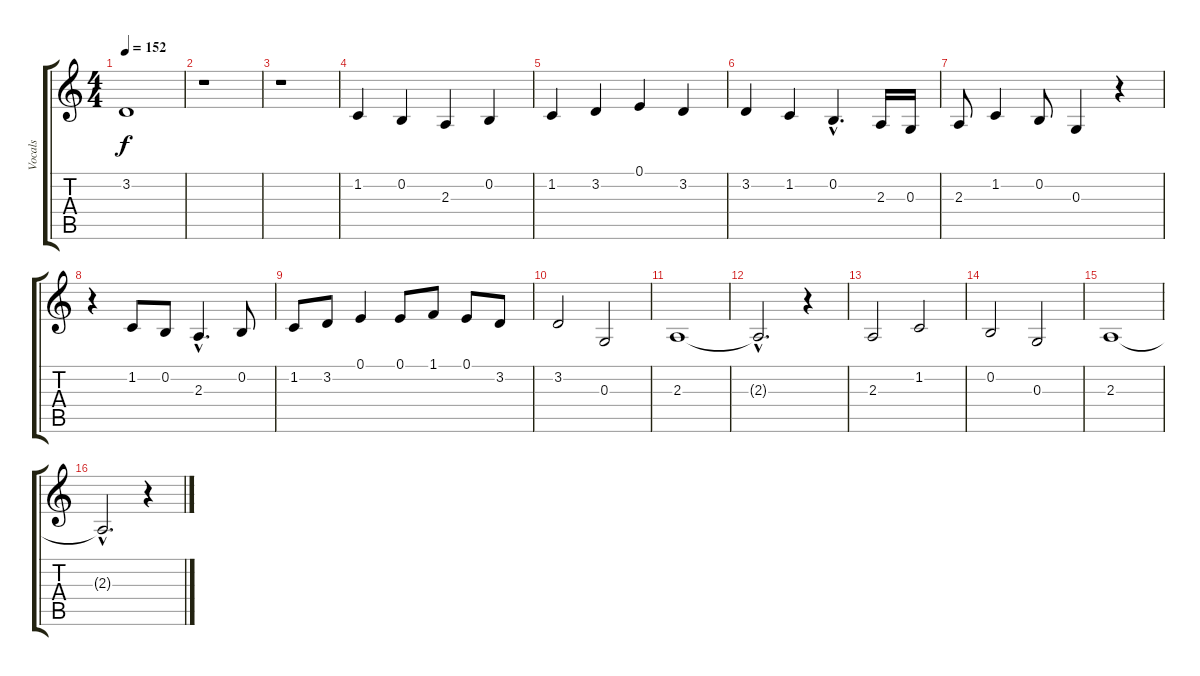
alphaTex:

\track ("Vocals" "Vocals") {instrument oboe}
\staff {score tabs}
\tuning (E4 B3 G3 D3 A2 E2) {hide}
\ts (4 4)
\tempo 152
\clef g2
\ks c
3.2{t}.1{dy f} |
r.1 |
r.1 |
1.2.4 0.2.4 2.3.4 0.2.4 |
1.2.4 3.2.4 0.1.4 3.2.4 |
3.2.4 1.2.4 0.2{hac}.4{d} 2.3.16 0.3.16 |
2.3.8 1.2.4 0.2.8 0.3.4 r.4 |
r.4 1.2.8 0.2.8 2.3{hac}.4{d} 0.2.8 |
1.2.8 3.2.8 0.1.4 0.1.8 1.1.8 0.1.8 3.2.8 |
3.2.2 0.3.2 |
2.3.1 |
2.3{hac t}.2{d} r.4 |
2.3.2 1.2.2 |
0.2.2 0.3.2 |
2.3.1 |
2.3{hac t}.2{d} r.4
